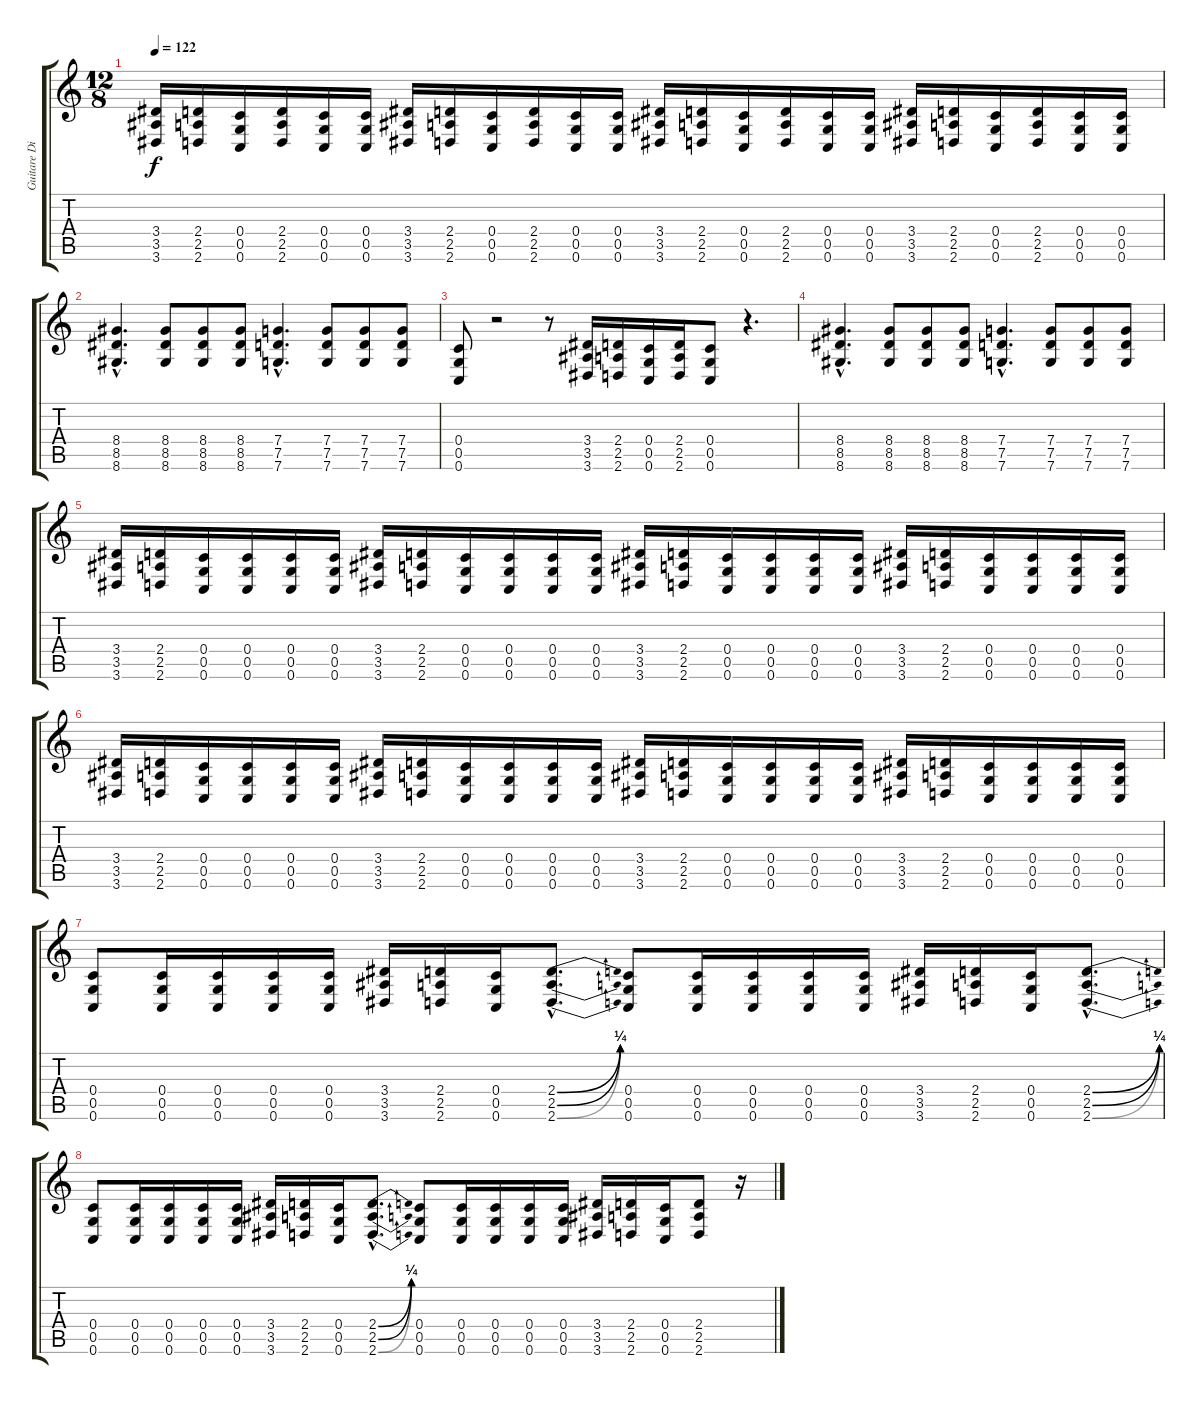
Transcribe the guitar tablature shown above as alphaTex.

\track ("Guitare Disto" "Guitare Di") {instrument distortionguitar}
\staff {score tabs}
\tuning (D4 A3 F3 C3 G2 C2) {hide}
\ts (12 8)
\tempo 122
\clef g2
\ks c
(3.4 3.5 3.6).16{dy f} (2.4 2.5 2.6).16 (0.4 0.5 0.6).16 (2.4 2.5 2.6).16 (0.4 0.5 0.6).16 (0.4 0.5 0.6).16 (3.4 3.5 3.6).16 (2.4 2.5 2.6).16 (0.4 0.5 0.6).16 (2.4 2.5 2.6).16 (0.4 0.5 0.6).16 (0.4 0.5 0.6).16 (3.4 3.5 3.6).16 (2.4 2.5 2.6).16 (0.4 0.5 0.6).16 (2.4 2.5 2.6).16 (0.4 0.5 0.6).16 (0.4 0.5 0.6).16 (3.4 3.5 3.6).16 (2.4 2.5 2.6).16 (0.4 0.5 0.6).16 (2.4 2.5 2.6).16 (0.4 0.5 0.6).16 (0.4 0.5 0.6).16 |
(8.4{hac} 8.5{hac} 8.6{hac}).4{d} (8.4 8.5 8.6).8 (8.4 8.5 8.6).8 (8.4 8.5 8.6).8 (7.4{hac} 7.5{hac} 7.6{hac}).4{d} (7.4 7.5 7.6).8 (7.4 7.5 7.6).8 (7.4 7.5 7.6).8 |
(0.4 0.5 0.6).8 r.2 r.8 (3.4 3.5 3.6).16 (2.4 2.5 2.6).16 (0.4 0.5 0.6).16 (2.4 2.5 2.6).16 (0.4 0.5 0.6).8 r.4{d} |
(8.4{hac} 8.5{hac} 8.6{hac}).4{d} (8.4 8.5 8.6).8 (8.4 8.5 8.6).8 (8.4 8.5 8.6).8 (7.4{hac} 7.5{hac} 7.6{hac}).4{d} (7.4 7.5 7.6).8 (7.4 7.5 7.6).8 (7.4 7.5 7.6).8 |
(3.4 3.5 3.6).16 (2.4 2.5 2.6).16 (0.4 0.5 0.6).16 (0.4 0.5 0.6).16 (0.4 0.5 0.6).16 (0.4 0.5 0.6).16 (3.4 3.5 3.6).16 (2.4 2.5 2.6).16 (0.4 0.5 0.6).16 (0.4 0.5 0.6).16 (0.4 0.5 0.6).16 (0.4 0.5 0.6).16 (3.4 3.5 3.6).16 (2.4 2.5 2.6).16 (0.4 0.5 0.6).16 (0.4 0.5 0.6).16 (0.4 0.5 0.6).16 (0.4 0.5 0.6).16 (3.4 3.5 3.6).16 (2.4 2.5 2.6).16 (0.4 0.5 0.6).16 (0.4 0.5 0.6).16 (0.4 0.5 0.6).16 (0.4 0.5 0.6).16 |
(3.4 3.5 3.6).16 (2.4 2.5 2.6).16 (0.4 0.5 0.6).16 (0.4 0.5 0.6).16 (0.4 0.5 0.6).16 (0.4 0.5 0.6).16 (3.4 3.5 3.6).16 (2.4 2.5 2.6).16 (0.4 0.5 0.6).16 (0.4 0.5 0.6).16 (0.4 0.5 0.6).16 (0.4 0.5 0.6).16 (3.4 3.5 3.6).16 (2.4 2.5 2.6).16 (0.4 0.5 0.6).16 (0.4 0.5 0.6).16 (0.4 0.5 0.6).16 (0.4 0.5 0.6).16 (3.4 3.5 3.6).16 (2.4 2.5 2.6).16 (0.4 0.5 0.6).16 (0.4 0.5 0.6).16 (0.4 0.5 0.6).16 (0.4 0.5 0.6).16 |
(0.4 0.5 0.6).8 (0.4 0.5 0.6).16 (0.4 0.5 0.6).16 (0.4 0.5 0.6).16 (0.4 0.5 0.6).16 (3.4 3.5 3.6).16 (2.4 2.5 2.6).16 (0.4 0.5 0.6).16 (2.4{be (bend 0 0 60 1) hac} 2.5{be (bend 0 0 60 1) hac} 2.6{be (bend 0 0 60 1) hac}).8{d} (0.4 0.5 0.6).8 (0.4 0.5 0.6).16 (0.4 0.5 0.6).16 (0.4 0.5 0.6).16 (0.4 0.5 0.6).16 (3.4 3.5 3.6).16 (2.4 2.5 2.6).16 (0.4 0.5 0.6).16 (2.4{be (bend 0 0 60 1) hac} 2.5{be (bend 0 0 60 1) hac} 2.6{be (bend 0 0 60 1) hac}).8{d} |
(0.4 0.5 0.6).8 (0.4 0.5 0.6).16 (0.4 0.5 0.6).16 (0.4 0.5 0.6).16 (0.4 0.5 0.6).16 (3.4 3.5 3.6).16 (2.4 2.5 2.6).16 (0.4 0.5 0.6).16 (2.4{be (bend 0 0 60 1) hac} 2.5{be (bend 0 0 60 1) hac} 2.6{be (bend 0 0 60 1) hac}).8{d} (0.4 0.5 0.6).8 (0.4 0.5 0.6).16 (0.4 0.5 0.6).16 (0.4 0.5 0.6).16 (0.4 0.5 0.6).16 (3.4 3.5 3.6).16 (2.4 2.5 2.6).16 (0.4 0.5 0.6).16 (2.4 2.5 2.6).8 r.16
